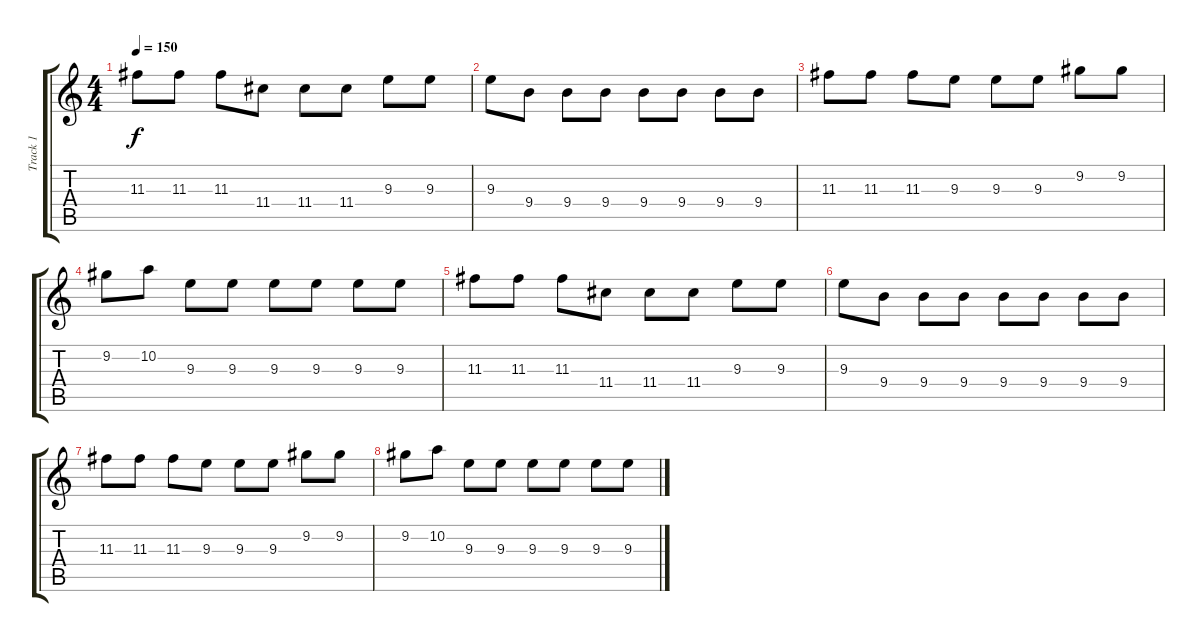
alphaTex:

\track ("Track 1" "Track 1") {instrument overdrivenguitar}
\staff {score tabs}
\tuning (E4 B3 G3 D3 A2 E2) {hide}
\ts (4 4)
\tempo 150
\clef g2
\ks c
11.3.8{dy f} 11.3.8 11.3.8 11.4.8 11.4.8 11.4.8 9.3.8 9.3.8 |
9.3.8 9.4.8 9.4.8 9.4.8 9.4.8 9.4.8 9.4.8 9.4.8 |
11.3.8 11.3.8 11.3.8 9.3.8 9.3.8 9.3.8 9.2.8 9.2.8 |
9.2.8 10.2.8 9.3.8 9.3.8 9.3.8 9.3.8 9.3.8 9.3.8 |
11.3.8 11.3.8 11.3.8 11.4.8 11.4.8 11.4.8 9.3.8 9.3.8 |
9.3.8 9.4.8 9.4.8 9.4.8 9.4.8 9.4.8 9.4.8 9.4.8 |
11.3.8 11.3.8 11.3.8 9.3.8 9.3.8 9.3.8 9.2.8 9.2.8 |
9.2.8 10.2.8 9.3.8 9.3.8 9.3.8 9.3.8 9.3.8 9.3.8
